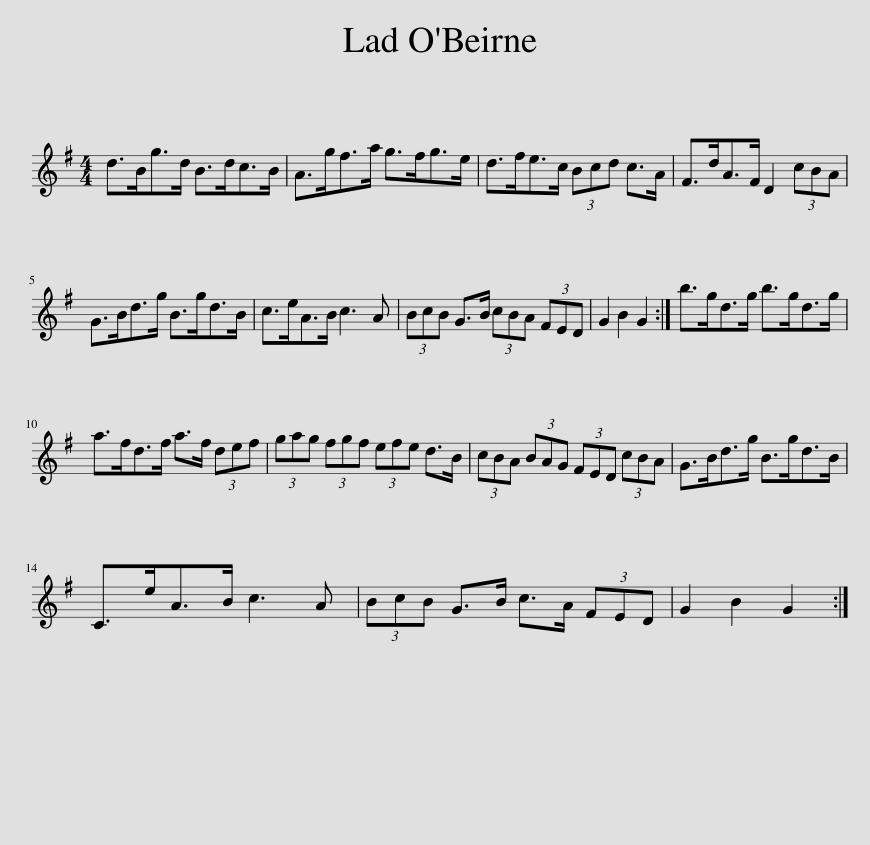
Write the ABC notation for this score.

X:1
L:1/8
M:4/4
I:linebreak $
K:G
V:1 treble
V:1
 d>Bg>d B>dc>B | A>gf>a g>fg>e | d>fe>c (3Bcd c>A | F>dA>F D2 (3cBA |$ G>Bd>g B>gd>B | %5
 c>eA>B c3 A | (3BcB G>B (3cBA (3FED | G2 B2 G2 :| b>gd>g b>gd>g |$ a>fd>f a>f (3def | %10
 (3gag (3fgf (3efe d>B | (3cBA (3BAG (3FED (3cBA | G>Bd>g B>gd>B |$ C>eA>B c3 A | (3BcB G>B c>A (3FED | %15
 G2 B2 G2 :| %16
